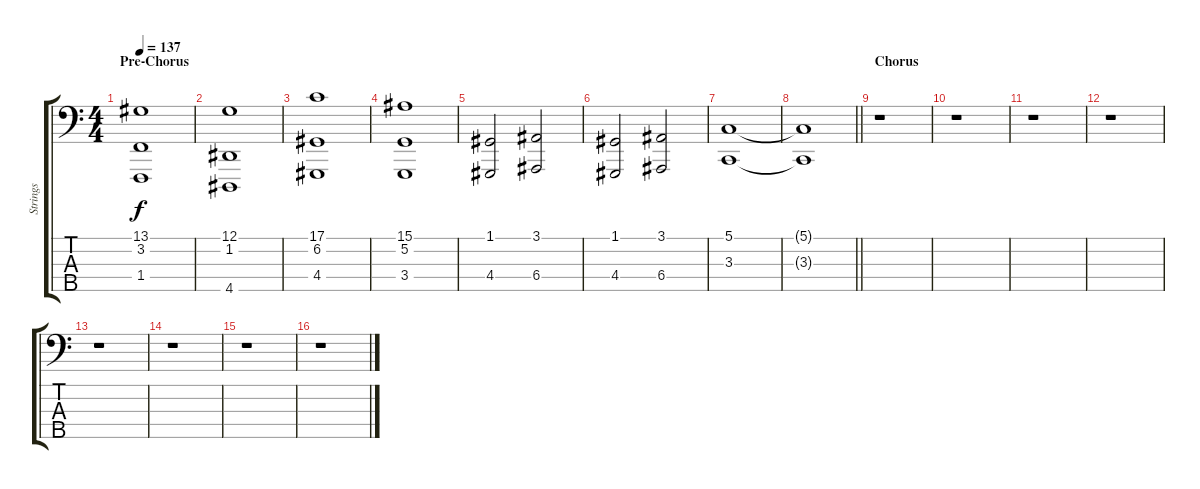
\track ("Strings" "Strings") {instrument stringensemble1}
\staff {score tabs}
\tuning (G2 D2 A1 E1 B0) {hide}
\ts (4 4)
\section ("" "Pre-Chorus")
\tempo 137
\clef f4
\ks c
(13.1 3.2 1.4).1{dy f} |
(12.1 1.2 4.5).1 |
(17.1 6.2 4.4).1 |
(15.1 5.2 3.4).1 |
(1.1 4.4).2 (3.1 6.4).2 |
(1.1 4.4).2 (3.1 6.4).2 |
(5.1 3.3).1 |
\barLineRight lightlight
(5.1{t} 3.3{t}).1 |
\section ("" "Chorus ")
r.1 |
r.1 |
r.1 |
r.1 |
r.1 |
r.1 |
r.1 |
r.1
